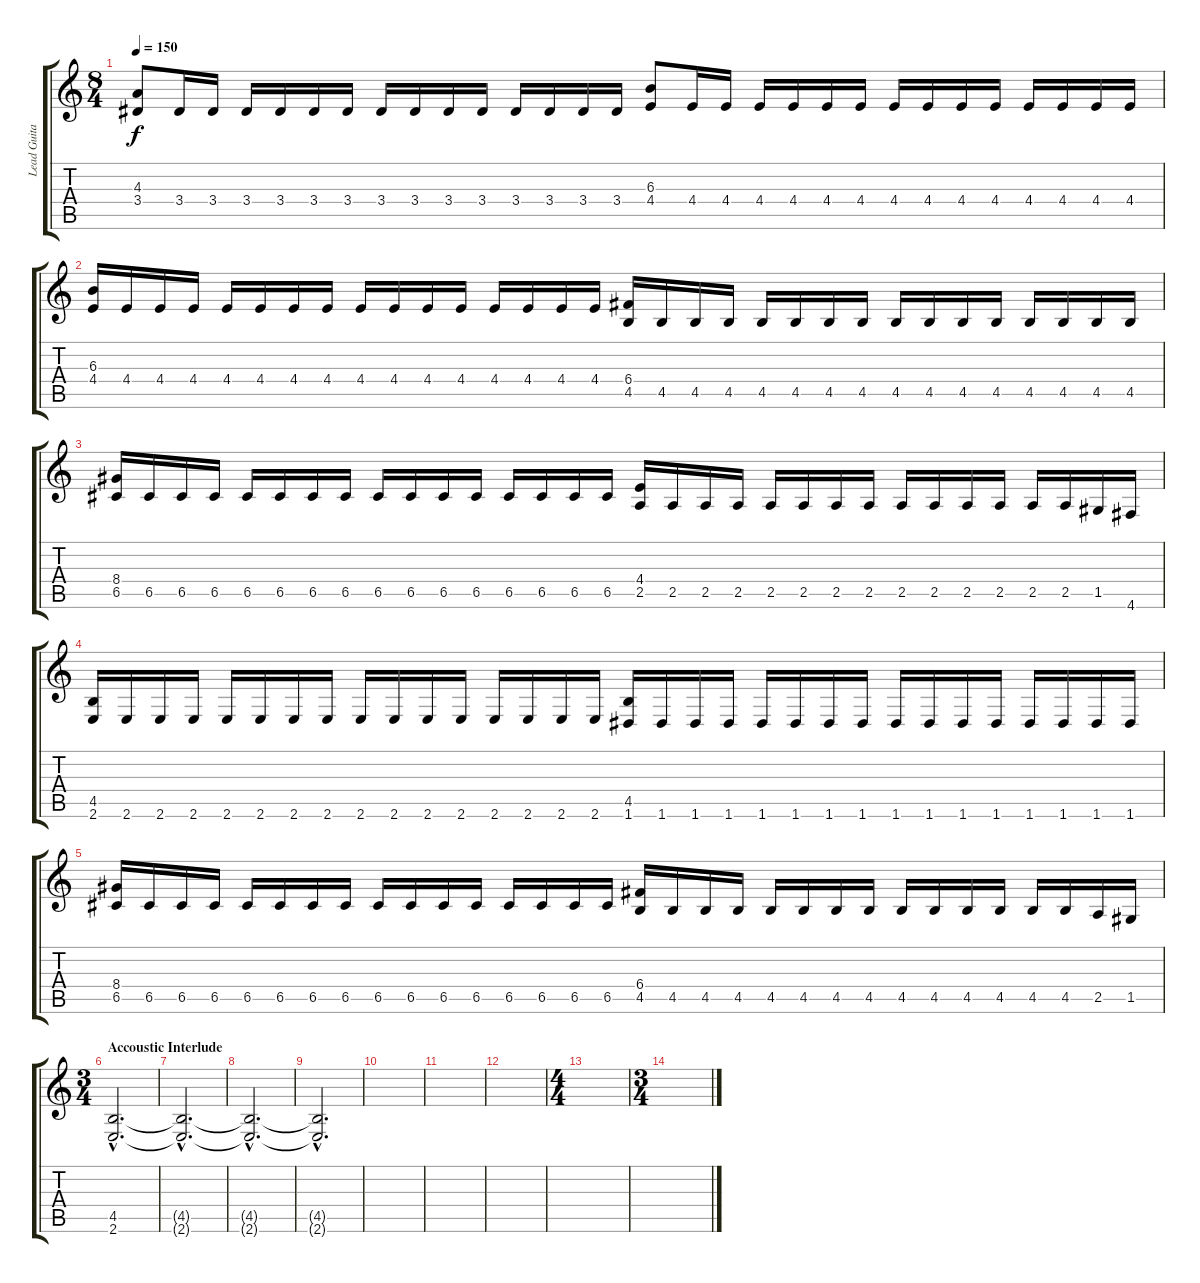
\track ("Lead Guitar" "Lead Guita") {instrument distortionguitar}
\staff {score tabs}
\tuning (D4 A3 F3 C3 G2 D2) {hide}
\ts (8 4)
\tempo 150
\clef g2
\ks c
(4.3 3.4).8{dy f} 3.4.16 3.4.16 3.4.16 3.4.16 3.4.16 3.4.16 3.4.16 3.4.16 3.4.16 3.4.16 3.4.16 3.4.16 3.4.16 3.4.16 (6.3 4.4).8 4.4.16 4.4.16 4.4.16 4.4.16 4.4.16 4.4.16 4.4.16 4.4.16 4.4.16 4.4.16 4.4.16 4.4.16 4.4.16 4.4.16 |
(6.3 4.4).16 4.4.16 4.4.16 4.4.16 4.4.16 4.4.16 4.4.16 4.4.16 4.4.16 4.4.16 4.4.16 4.4.16 4.4.16 4.4.16 4.4.16 4.4.16 (6.4 4.5).16 4.5.16 4.5.16 4.5.16 4.5.16 4.5.16 4.5.16 4.5.16 4.5.16 4.5.16 4.5.16 4.5.16 4.5.16 4.5.16 4.5.16 4.5.16 |
(8.4 6.5).16 6.5.16 6.5.16 6.5.16 6.5.16 6.5.16 6.5.16 6.5.16 6.5.16 6.5.16 6.5.16 6.5.16 6.5.16 6.5.16 6.5.16 6.5.16 (4.4 2.5).16 2.5.16 2.5.16 2.5.16 2.5.16 2.5.16 2.5.16 2.5.16 2.5.16 2.5.16 2.5.16 2.5.16 2.5.16 2.5.16 1.5.16 4.6.16 |
(4.5 2.6).16 2.6.16 2.6.16 2.6.16 2.6.16 2.6.16 2.6.16 2.6.16 2.6.16 2.6.16 2.6.16 2.6.16 2.6.16 2.6.16 2.6.16 2.6.16 (4.5 1.6).16 1.6.16 1.6.16 1.6.16 1.6.16 1.6.16 1.6.16 1.6.16 1.6.16 1.6.16 1.6.16 1.6.16 1.6.16 1.6.16 1.6.16 1.6.16 |
(8.4 6.5).16 6.5.16 6.5.16 6.5.16 6.5.16 6.5.16 6.5.16 6.5.16 6.5.16 6.5.16 6.5.16 6.5.16 6.5.16 6.5.16 6.5.16 6.5.16 (6.4 4.5).16 4.5.16 4.5.16 4.5.16 4.5.16 4.5.16 4.5.16 4.5.16 4.5.16 4.5.16 4.5.16 4.5.16 4.5.16 4.5.16 2.5.16 1.5.16 |
\ts (3 4)
\section ("" "Accoustic Interlude")
(4.5{hac} 2.6{hac}).2{d} |
(4.5{hac t} 2.6{hac t}).2{d} |
(4.5{hac t} 2.6{hac t}).2{d} |
(4.5{hac t} 2.6{hac t}).2{d} |
|
|
|
\ts (4 4)
|
\ts (3 4)
